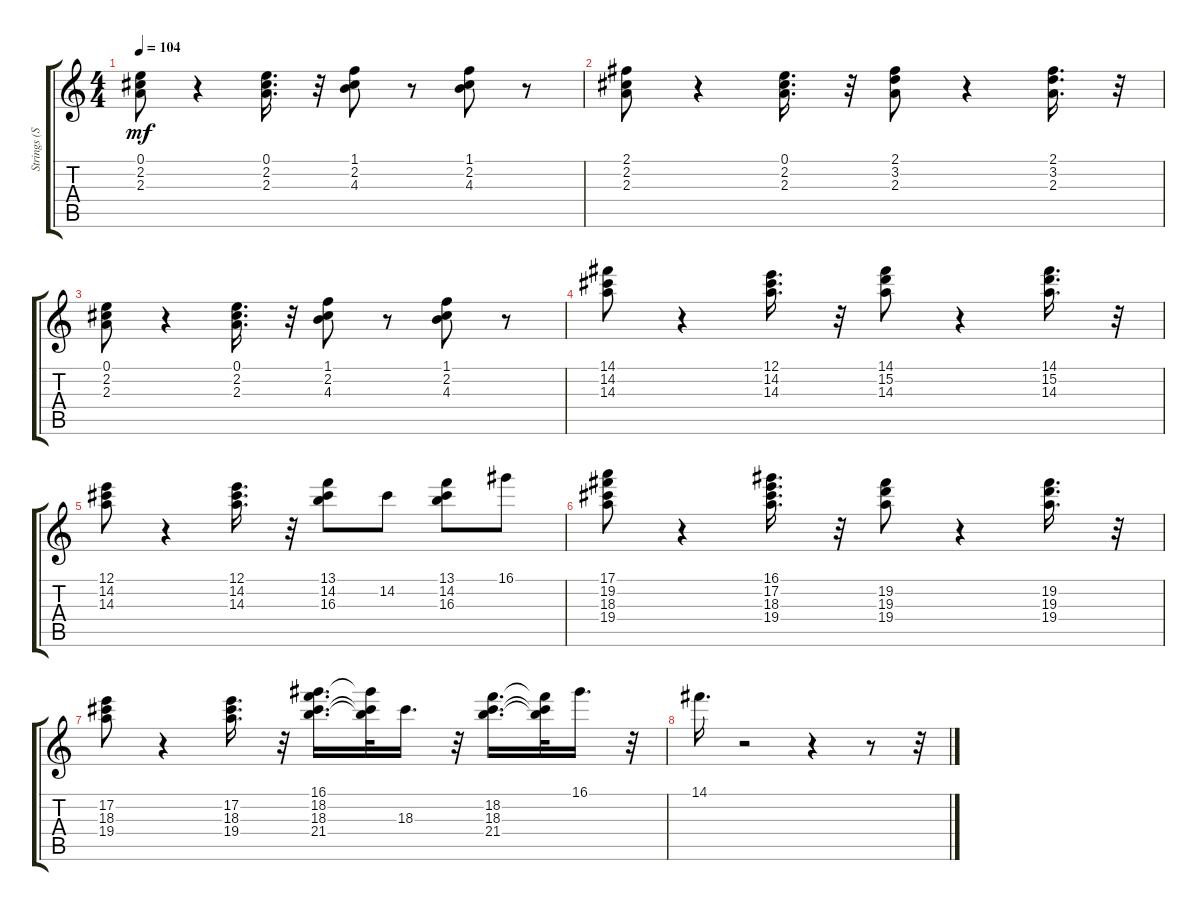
\track ("Strings (Staff 1)" "Strings (S") {instrument electricguitarclean}
\staff {score tabs}
\tuning (E4 B3 G3 D3 A2 E2) {hide}
\ts (4 4)
\tempo 104
\clef g2
\ks c
(0.1 2.2 2.3).8{dy mf} r.4 (0.1 2.2 2.3).16{d} r.32 (1.1 2.2 4.3).8 r.8 (1.1 2.2 4.3).8 r.8 |
(2.1 2.2 2.3).8 r.4 (0.1 2.2 2.3).16{d} r.32 (2.1 3.2 2.3).8 r.4 (2.1 3.2 2.3).16{d} r.32 |
(0.1 2.2 2.3).8 r.4 (0.1 2.2 2.3).16{d} r.32 (1.1 2.2 4.3).8 r.8 (1.1 2.2 4.3).8 r.8 |
(14.1 14.2 14.3).8 r.4 (12.1 14.2 14.3).16{d} r.32 (14.1 15.2 14.3).8 r.4 (14.1 15.2 14.3).16{d} r.32 |
(12.1 14.2 14.3).8 r.4 (12.1 14.2 14.3).16{d} r.32 (13.1 14.2 16.3).8 14.2.8 (13.1 14.2 16.3).8 16.1.8 |
(17.1 19.2 18.3 19.4).8 r.4 (16.1 17.2 18.3 19.4).16{d} r.32 (19.2 19.3 19.4).8 r.4 (19.2 19.3 19.4).16{d} r.32 |
(17.2 18.3 19.4).8 r.4 (17.2 18.3 19.4).16{d} r.32 (16.1 18.2 18.3 21.4).16{d} (16.1{t} 18.3{t} 21.4{t}).32 18.3.16{d} r.32 (18.2 18.3 21.4).16{d} (18.2{t} 18.3{t} 21.4{t}).32 16.1.16{d} r.32 |
14.1.16{d} r.2 r.4 r.8 r.32
